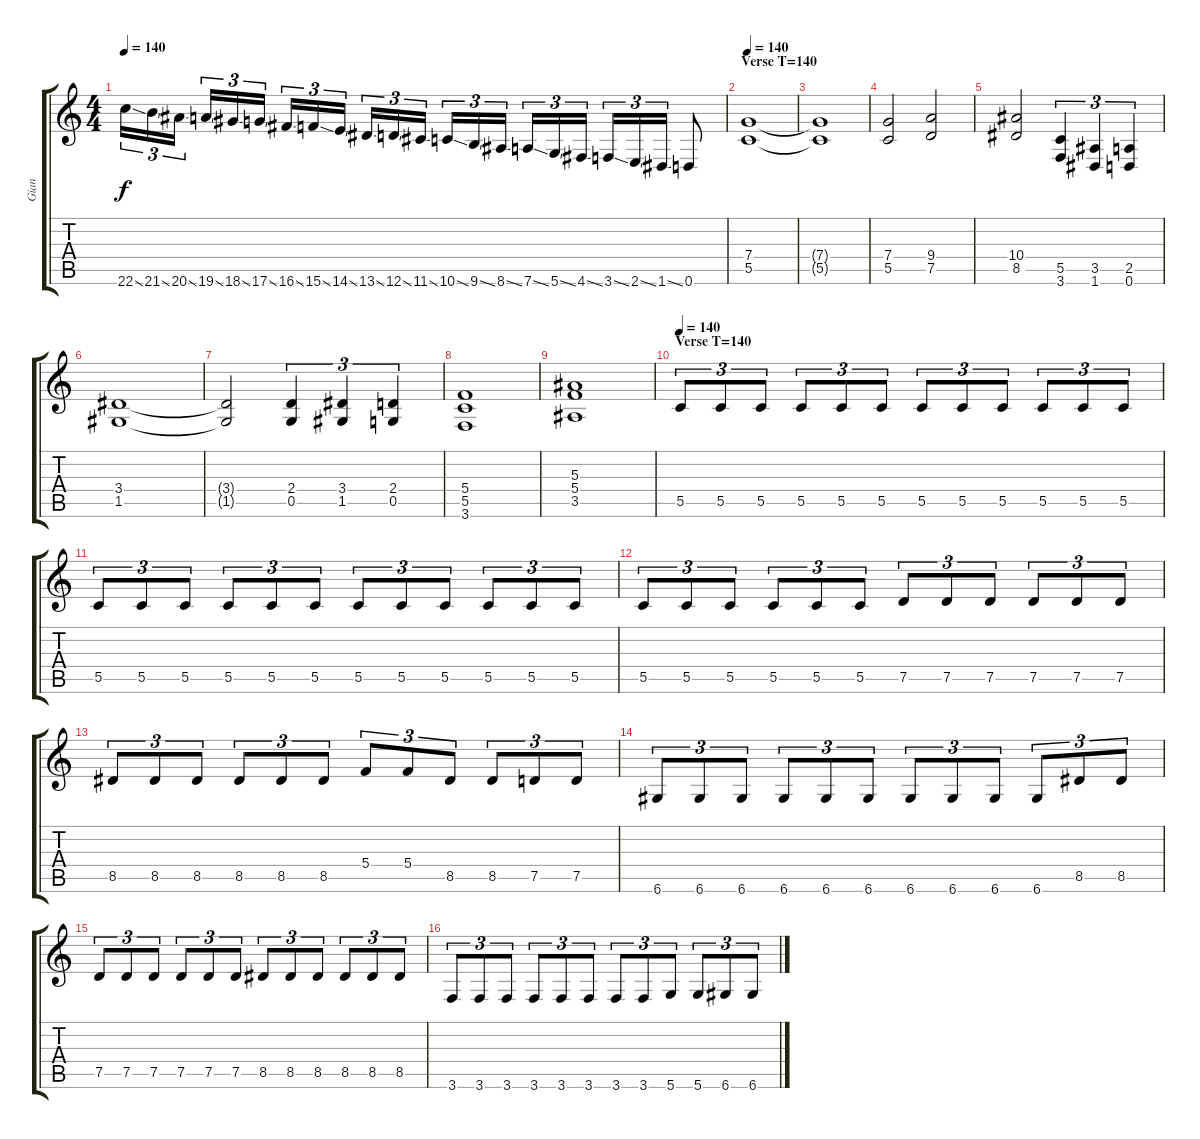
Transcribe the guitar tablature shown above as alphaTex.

\track ("Gian" "Gian") {instrument distortionguitar}
\staff {score tabs}
\tuning (D4 A3 F3 C3 G2 D2) {hide}
\ts (4 4)
\tempo 140
\clef g2
\ks c
22.6{ss}.16{tu (3 2) dy f instrument distortionguitar} 21.6{ss}.16{tu (3 2)} 20.6{ss}.16{tu (3 2)} 19.6{ss}.16{tu (3 2)} 18.6{ss}.16{tu (3 2)} 17.6{ss}.16{tu (3 2)} 16.6{ss}.16{tu (3 2)} 15.6{ss}.16{tu (3 2)} 14.6{ss}.16{tu (3 2)} 13.6{ss}.16{tu (3 2)} 12.6{ss}.16{tu (3 2)} 11.6{ss}.16{tu (3 2)} 10.6{ss}.16{tu (3 2)} 9.6{ss}.16{tu (3 2)} 8.6{ss}.16{tu (3 2)} 7.6{ss}.16{tu (3 2)} 5.6{ss}.16{tu (3 2)} 4.6{ss}.16{tu (3 2)} 3.6{ss}.16{tu (3 2)} 2.6{ss}.16{tu (3 2)} 1.6{ss}.16{tu (3 2)} 0.6.8 |
\section ("" "Verse T=140")
\tempo 140
(7.4 5.5).1 |
(7.4{t} 5.5{t}).1 |
(7.4 5.5).2 (9.4 7.5).2 |
(10.4 8.5).2 (5.5 3.6).4{tu (3 2)} (3.5 1.6).4{tu (3 2)} (2.5 0.6).4{tu (3 2)} |
(3.4 1.5).1 |
(3.4{t} 1.5{t}).2 (2.4 0.5).4{tu (3 2)} (3.4 1.5).4{tu (3 2)} (2.4 0.5).4{tu (3 2)} |
(5.4 5.5 3.6).1 |
(5.3 5.4 3.5).1 |
\section ("" "Verse T=140")
\tempo 140
5.5.8{tu (3 2)} 5.5.8{tu (3 2)} 5.5.8{tu (3 2)} 5.5.8{tu (3 2)} 5.5.8{tu (3 2)} 5.5.8{tu (3 2)} 5.5.8{tu (3 2)} 5.5.8{tu (3 2)} 5.5.8{tu (3 2)} 5.5.8{tu (3 2)} 5.5.8{tu (3 2)} 5.5.8{tu (3 2)} |
5.5.8{tu (3 2)} 5.5.8{tu (3 2)} 5.5.8{tu (3 2)} 5.5.8{tu (3 2)} 5.5.8{tu (3 2)} 5.5.8{tu (3 2)} 5.5.8{tu (3 2)} 5.5.8{tu (3 2)} 5.5.8{tu (3 2)} 5.5.8{tu (3 2)} 5.5.8{tu (3 2)} 5.5.8{tu (3 2)} |
5.5.8{tu (3 2)} 5.5.8{tu (3 2)} 5.5.8{tu (3 2)} 5.5.8{tu (3 2)} 5.5.8{tu (3 2)} 5.5.8{tu (3 2)} 7.5.8{tu (3 2)} 7.5.8{tu (3 2)} 7.5.8{tu (3 2)} 7.5.8{tu (3 2)} 7.5.8{tu (3 2)} 7.5.8{tu (3 2)} |
8.5.8{tu (3 2)} 8.5.8{tu (3 2)} 8.5.8{tu (3 2)} 8.5.8{tu (3 2)} 8.5.8{tu (3 2)} 8.5.8{tu (3 2)} 5.4.8{tu (3 2)} 5.4.8{tu (3 2)} 8.5.8{tu (3 2)} 8.5.8{tu (3 2)} 7.5.8{tu (3 2)} 7.5.8{tu (3 2)} |
6.6.8{tu (3 2)} 6.6.8{tu (3 2)} 6.6.8{tu (3 2)} 6.6.8{tu (3 2)} 6.6.8{tu (3 2)} 6.6.8{tu (3 2)} 6.6.8{tu (3 2)} 6.6.8{tu (3 2)} 6.6.8{tu (3 2)} 6.6.8{tu (3 2)} 8.5.8{tu (3 2)} 8.5.8{tu (3 2)} |
7.5.8{tu (3 2)} 7.5.8{tu (3 2)} 7.5.8{tu (3 2)} 7.5.8{tu (3 2)} 7.5.8{tu (3 2)} 7.5.8{tu (3 2)} 8.5.8{tu (3 2)} 8.5.8{tu (3 2)} 8.5.8{tu (3 2)} 8.5.8{tu (3 2)} 8.5.8{tu (3 2)} 8.5.8{tu (3 2)} |
3.6.8{tu (3 2)} 3.6.8{tu (3 2)} 3.6.8{tu (3 2)} 3.6.8{tu (3 2)} 3.6.8{tu (3 2)} 3.6.8{tu (3 2)} 3.6.8{tu (3 2)} 3.6.8{tu (3 2)} 5.6.8{tu (3 2)} 5.6.8{tu (3 2)} 6.6.8{tu (3 2)} 6.6.8{tu (3 2)}
